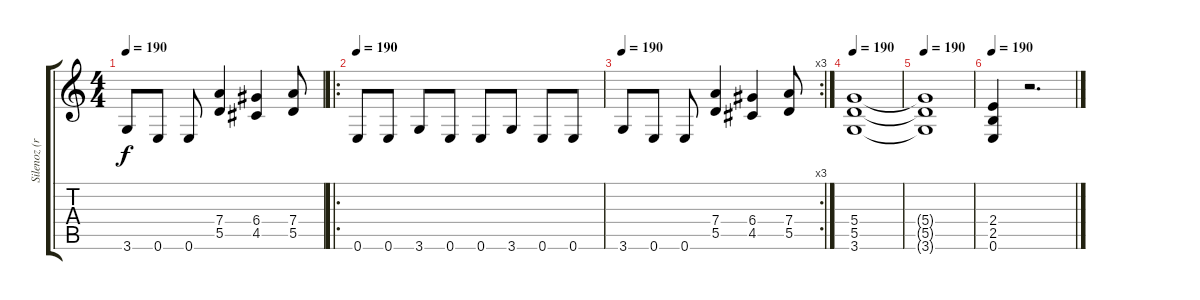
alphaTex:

\track ("Silenoz (rhythm guitar)" "Silenoz (r") {instrument distortionguitar}
\staff {score tabs}
\tuning (E4 B3 G3 D3 A2 E2) {hide}
\ts (4 4)
\tempo 190
\clef g2
\ks c
3.6.8{dy f} 0.6.8 0.6.8 (7.4 5.5).4 (6.4 4.5).4 (7.4 5.5).8 |
\ro
\tempo 190
0.6.8 0.6.8 3.6.8 0.6.8 0.6.8 3.6.8 0.6.8 0.6.8 |
\rc 3
\tempo 190
3.6.8 0.6.8 0.6.8 (7.4 5.5).4 (6.4 4.5).4 (7.4 5.5).8 |
\tempo 190
(5.4 5.5 3.6).1 |
\tempo 190
(5.4{t} 5.5{t} 3.6{t}).1 |
\tempo 190
(2.4 2.5 0.6).4 r.2{d}
